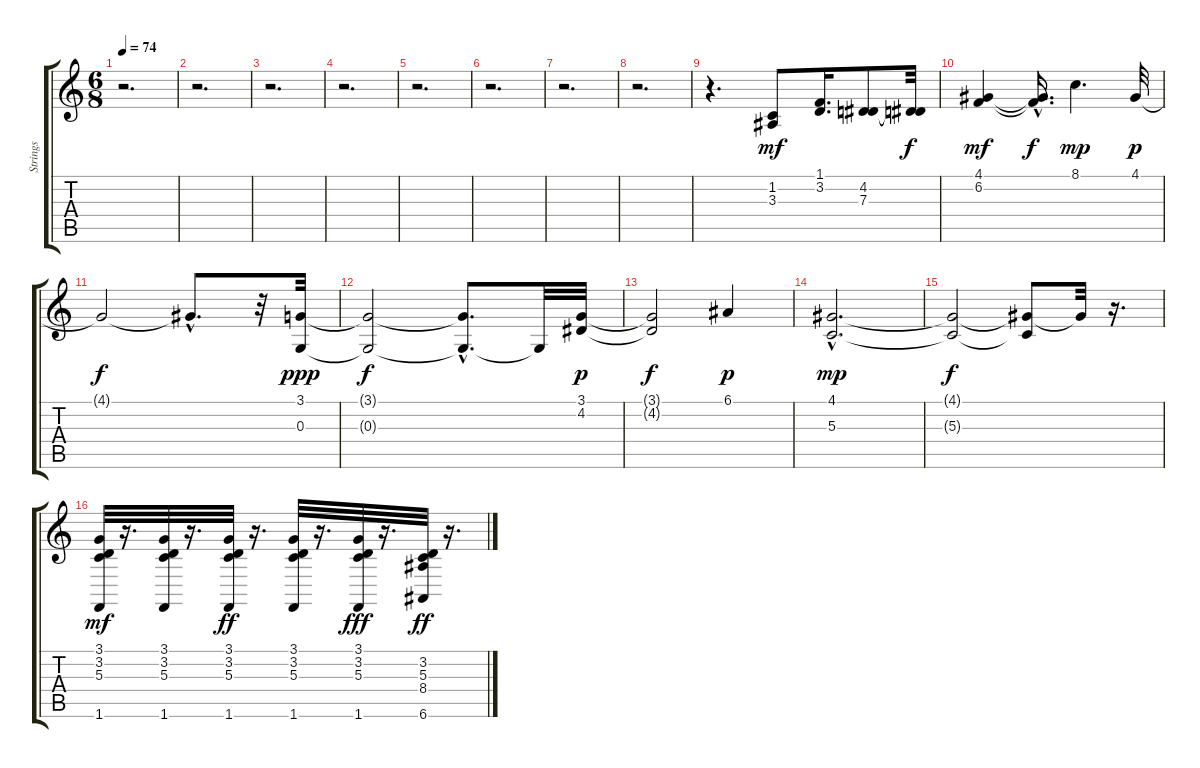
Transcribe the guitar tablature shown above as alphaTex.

\track ("Strings" "Strings") {instrument stringensemble1}
\staff {score tabs}
\tuning (E4 B3 G3 D3 A2 E2) {hide}
\ts (6 8)
\tempo 74
\clef g2
\ks c
r.2{d dy mf instrument stringensemble1} |
r.2{d} |
r.2{d} |
r.2{d} |
r.2{d} |
r.2{d} |
r.2{d} |
r.2{d} |
r.4{d} (1.2 3.3).8{volume 9 instrument stringensemble1} (1.1 3.2).16{d} (4.2 7.3).8 (4.2{t} 7.3{t}).32{dy f} |
(4.1 6.2).4{dy mf} (4.1{t} 6.2{hac t}).16{d dy f} 8.1.4{d dy mp} 4.1.32{dy p} |
4.1{t}.2{dy f} 4.1{hac t}.8{d} r.32 (3.1 0.3).32{dy ppp} |
(3.1{t} 0.3{t}).2{dy f} (3.1{hac t} 0.3{hac t}).8{d} 0.3{t}.32 (3.1 4.2).32{dy p} |
(3.1{t} 4.2{t}).2{dy f} 6.1.4{dy p} |
(4.1{hac} 5.3{hac}).2{d dy mp} |
(4.1{t} 5.3{t}).2{dy f} (4.1{t} 5.3{t}).8 4.1{t}.32 r.16{d} |
(3.1 3.2 5.3 1.6).32{dy mf} r.16{d} (3.1 3.2 5.3 1.6).32 r.16{d} (3.1 3.2 5.3 1.6).32{dy ff} r.16{d} (3.1 3.2 5.3 1.6).32 r.16{d} (3.1 3.2 5.3 1.6).32{dy fff} r.16{d} (3.2 5.3 8.4 6.6).32{dy ff} r.16{d}
